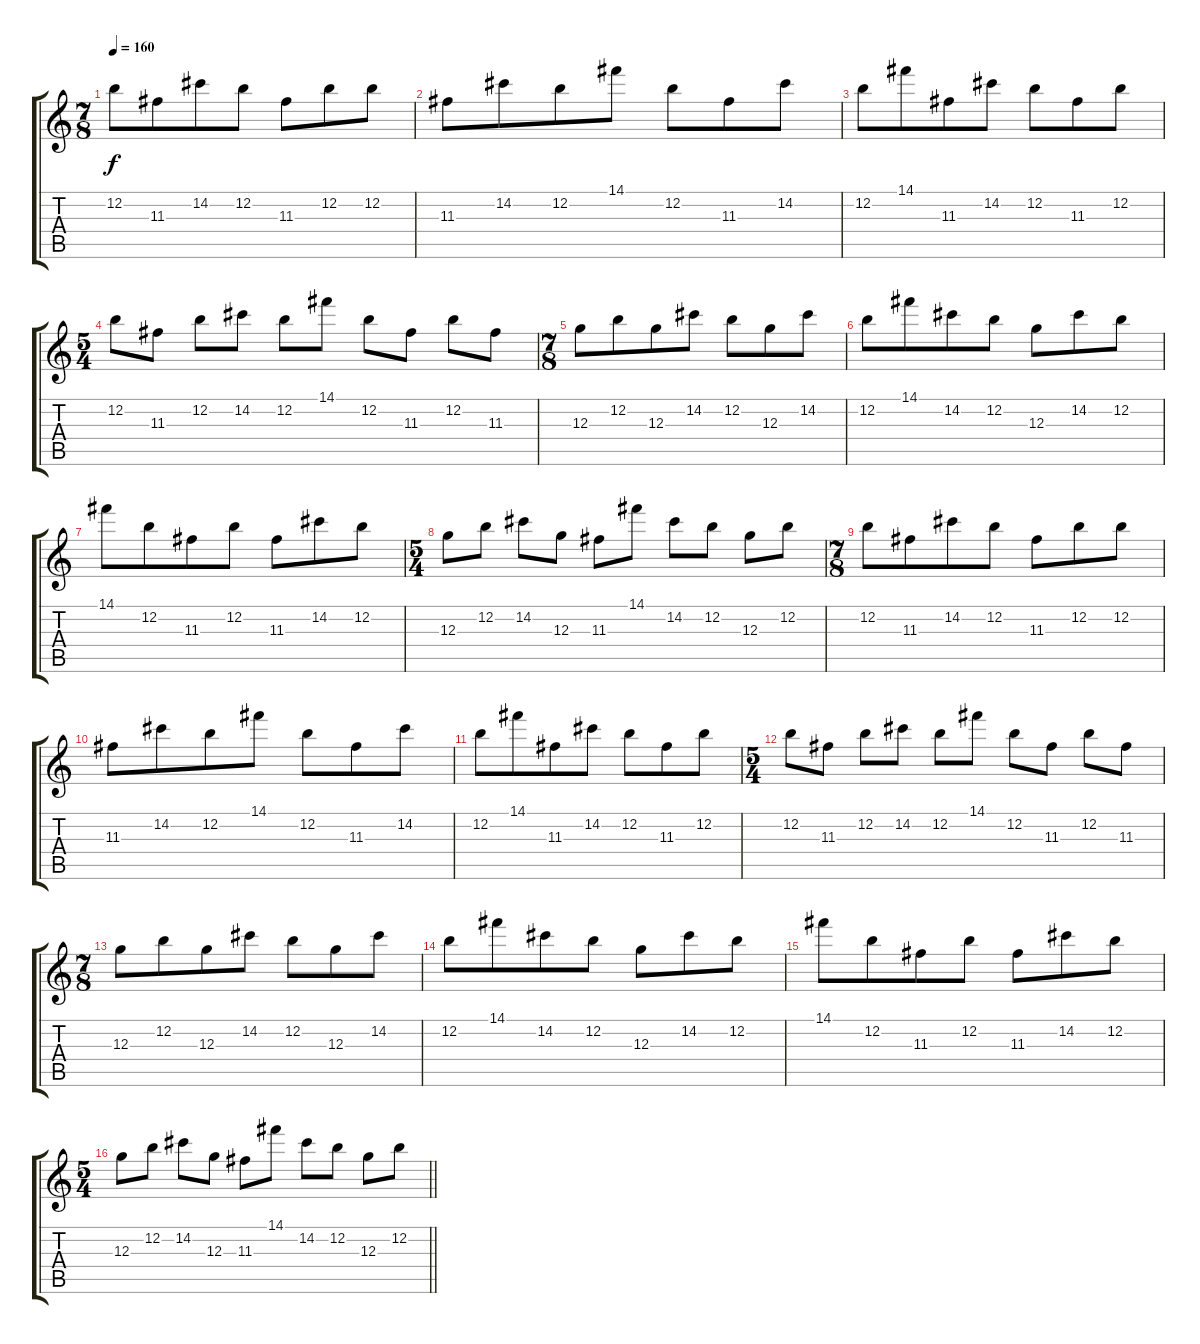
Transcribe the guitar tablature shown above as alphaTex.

\track "" {instrument electricguitarclean}
\staff {score tabs}
\tuning (E4 B3 G3 D3 A2 E2) {hide}
\ts (7 8)
\tempo 160
\clef g2
\ks c
12.2.8{dy f volume 16 instrument overdrivenguitar} 11.3.8 14.2.8 12.2.8 11.3.8 12.2.8 12.2.8 |
11.3.8 14.2.8 12.2.8 14.1.8 12.2.8 11.3.8 14.2.8 |
12.2.8 14.1.8 11.3.8 14.2.8 12.2.8 11.3.8 12.2.8 |
\ts (5 4)
12.2.8 11.3.8 12.2.8 14.2.8 12.2.8 14.1.8 12.2.8 11.3.8 12.2.8 11.3.8 |
\ts (7 8)
12.3.8 12.2.8 12.3.8 14.2.8 12.2.8 12.3.8 14.2.8 |
12.2.8 14.1.8 14.2.8 12.2.8 12.3.8 14.2.8 12.2.8 |
14.1.8 12.2.8 11.3.8 12.2.8 11.3.8 14.2.8 12.2.8 |
\ts (5 4)
12.3.8 12.2.8 14.2.8 12.3.8 11.3.8 14.1.8 14.2.8 12.2.8 12.3.8 12.2.8 |
\ts (7 8)
12.2.8{volume 16 instrument overdrivenguitar} 11.3.8 14.2.8 12.2.8 11.3.8 12.2.8 12.2.8 |
11.3.8 14.2.8 12.2.8 14.1.8 12.2.8 11.3.8 14.2.8 |
12.2.8 14.1.8 11.3.8 14.2.8 12.2.8 11.3.8 12.2.8 |
\ts (5 4)
12.2.8 11.3.8 12.2.8 14.2.8 12.2.8 14.1.8 12.2.8 11.3.8 12.2.8 11.3.8 |
\ts (7 8)
12.3.8 12.2.8 12.3.8 14.2.8 12.2.8 12.3.8 14.2.8 |
12.2.8 14.1.8 14.2.8 12.2.8 12.3.8 14.2.8 12.2.8 |
14.1.8 12.2.8 11.3.8 12.2.8 11.3.8 14.2.8 12.2.8 |
\ts (5 4)
\barLineRight lightlight
12.3.8 12.2.8 14.2.8 12.3.8 11.3.8 14.1.8 14.2.8 12.2.8 12.3.8 12.2.8
